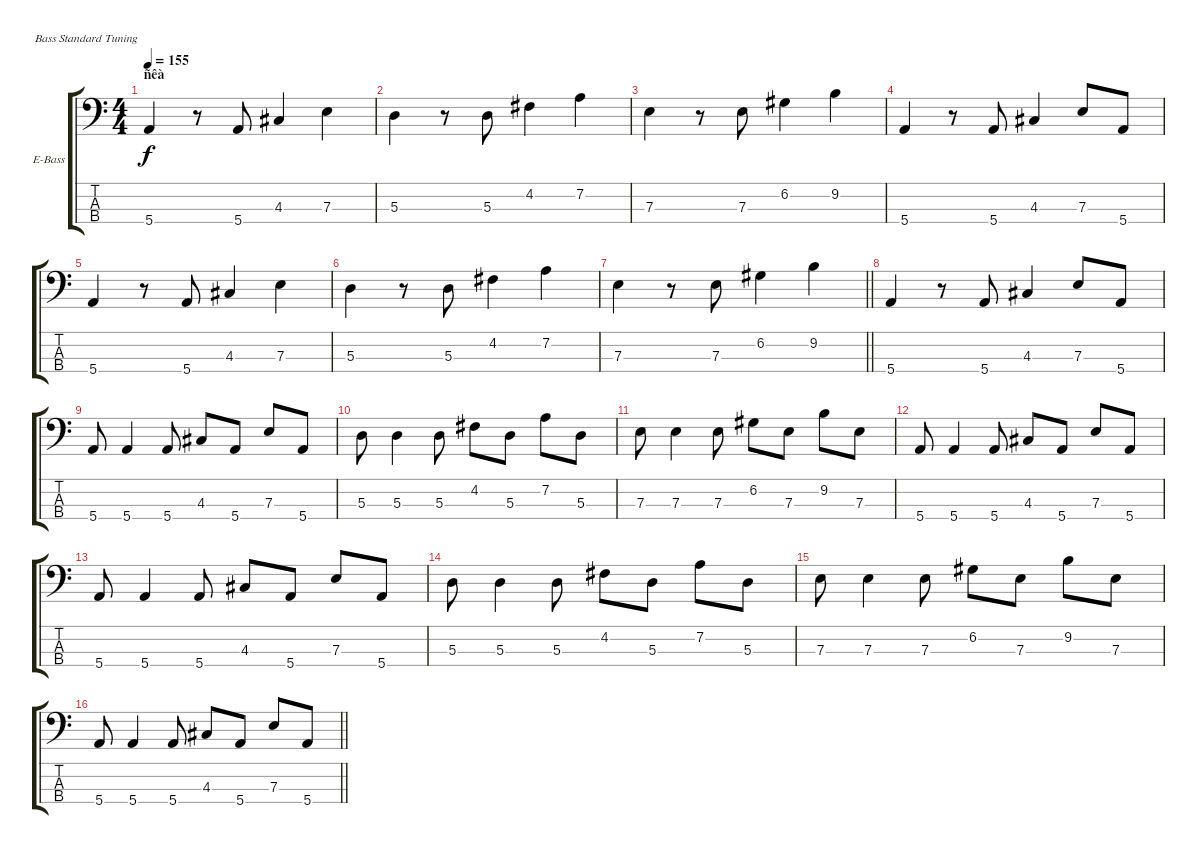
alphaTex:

\bracketExtendMode groupsimilarinstruments
\firstSystemTrackNameOrientation horizontal
\otherSystemsTrackNameOrientation horizontal
\track ("bass" "E-Bass") {instrument electricbassfinger}
\staff {score tabs}
\tuning (G2 D2 A1 E1)
\ts (4 4)
\section ("" "ñêà")
\tempo 155
\clef f4
\ks c
5.4.4{dy f} r.8 5.4.8 4.3.4 7.3.4 |
5.3.4 r.8 5.3.8 4.2.4 7.2.4 |
7.3.4 r.8 7.3.8 6.2.4 9.2.4 |
5.4.4 r.8 5.4.8 4.3.4 7.3.8 5.4.8 |
5.4.4 r.8 5.4.8 4.3.4 7.3.4 |
5.3.4 r.8 5.3.8 4.2.4 7.2.4 |
\barLineRight lightlight
7.3.4 r.8 7.3.8 6.2.4 9.2.4 |
\section ("" "")
5.4.4 r.8 5.4.8 4.3.4 7.3.8 5.4.8 |
5.4.8 5.4.4 5.4.8 4.3.8 5.4.8 7.3.8 5.4.8 |
5.3.8 5.3.4 5.3.8 4.2.8 5.3.8 7.2.8 5.3.8 |
7.3.8 7.3.4 7.3.8 6.2.8 7.3.8 9.2.8 7.3.8 |
5.4.8 5.4.4 5.4.8 4.3.8 5.4.8 7.3.8 5.4.8 |
5.4.8 5.4.4 5.4.8 4.3.8 5.4.8 7.3.8 5.4.8 |
5.3.8 5.3.4 5.3.8 4.2.8 5.3.8 7.2.8 5.3.8 |
7.3.8 7.3.4 7.3.8 6.2.8 7.3.8 9.2.8 7.3.8 |
\barLineRight lightlight
5.4.8 5.4.4 5.4.8 4.3.8 5.4.8 7.3.8 5.4.8
